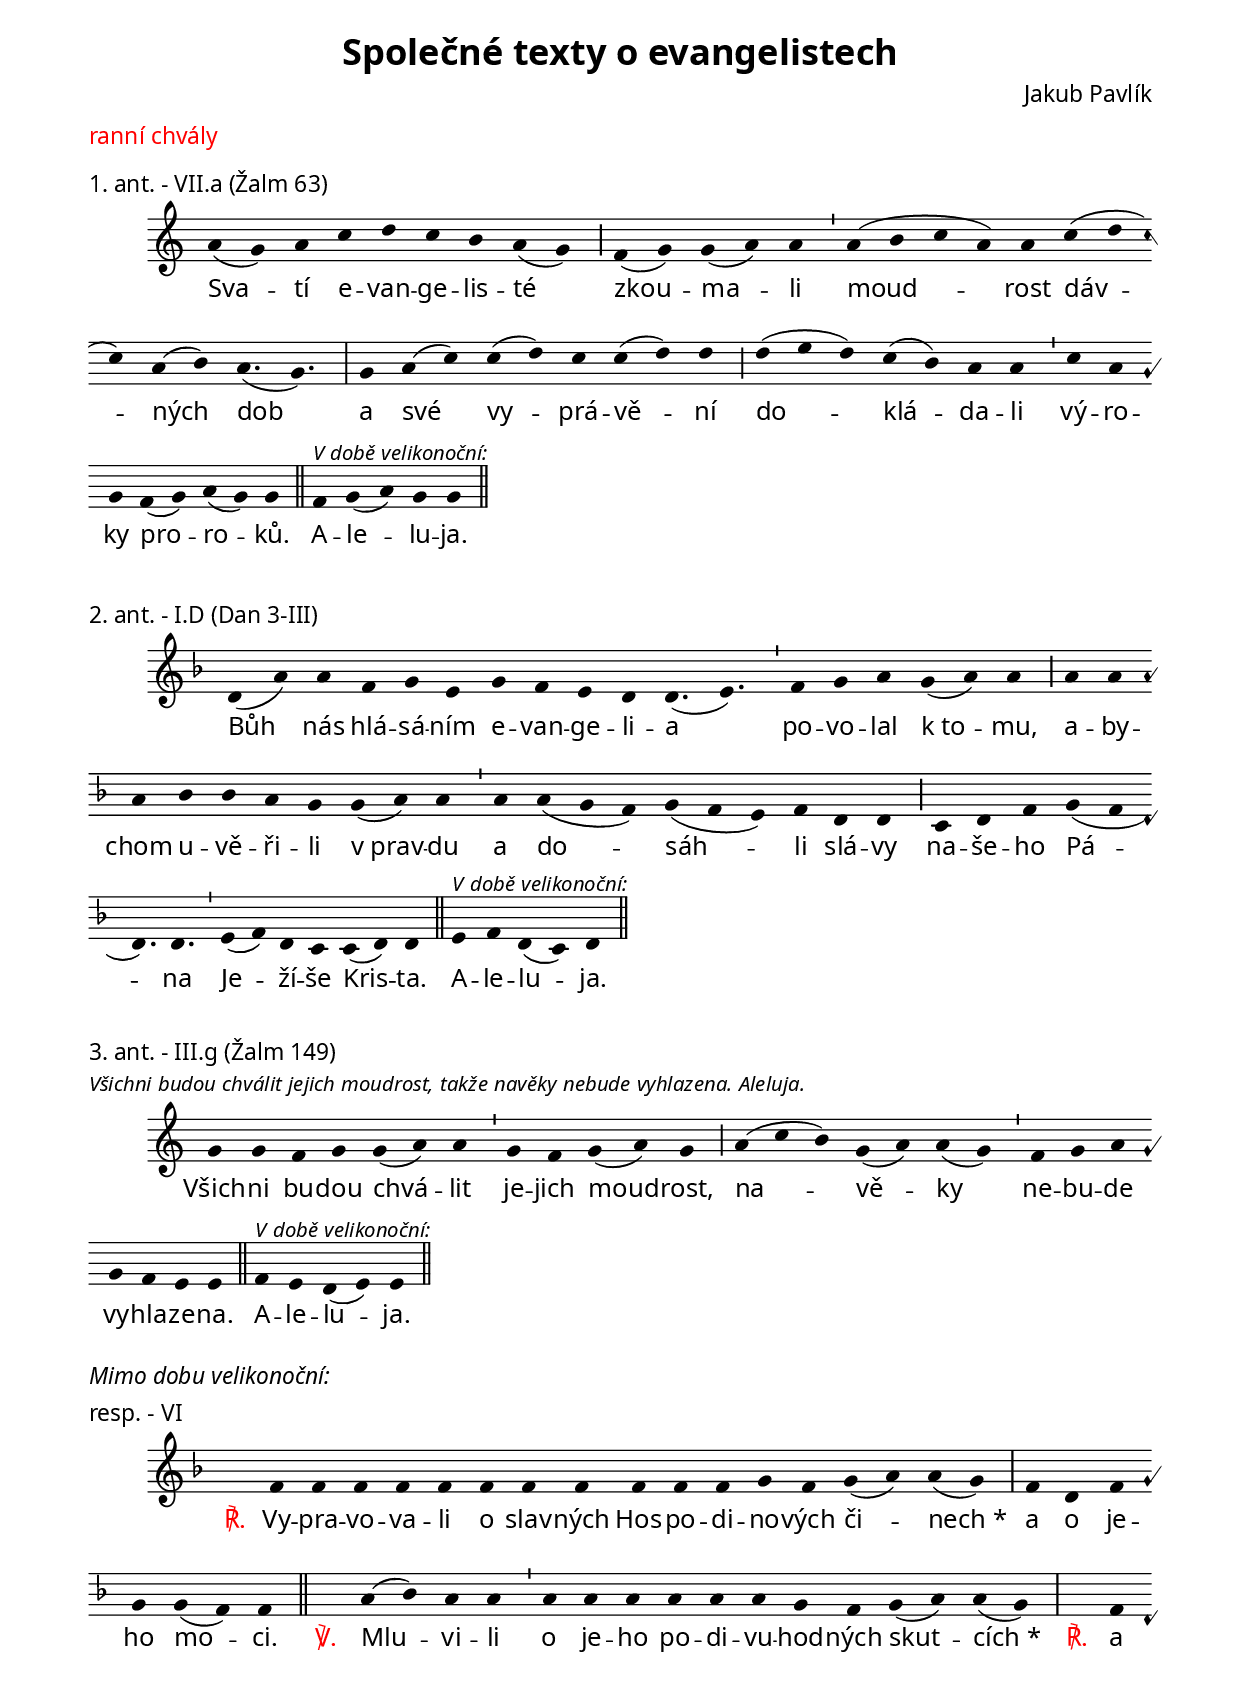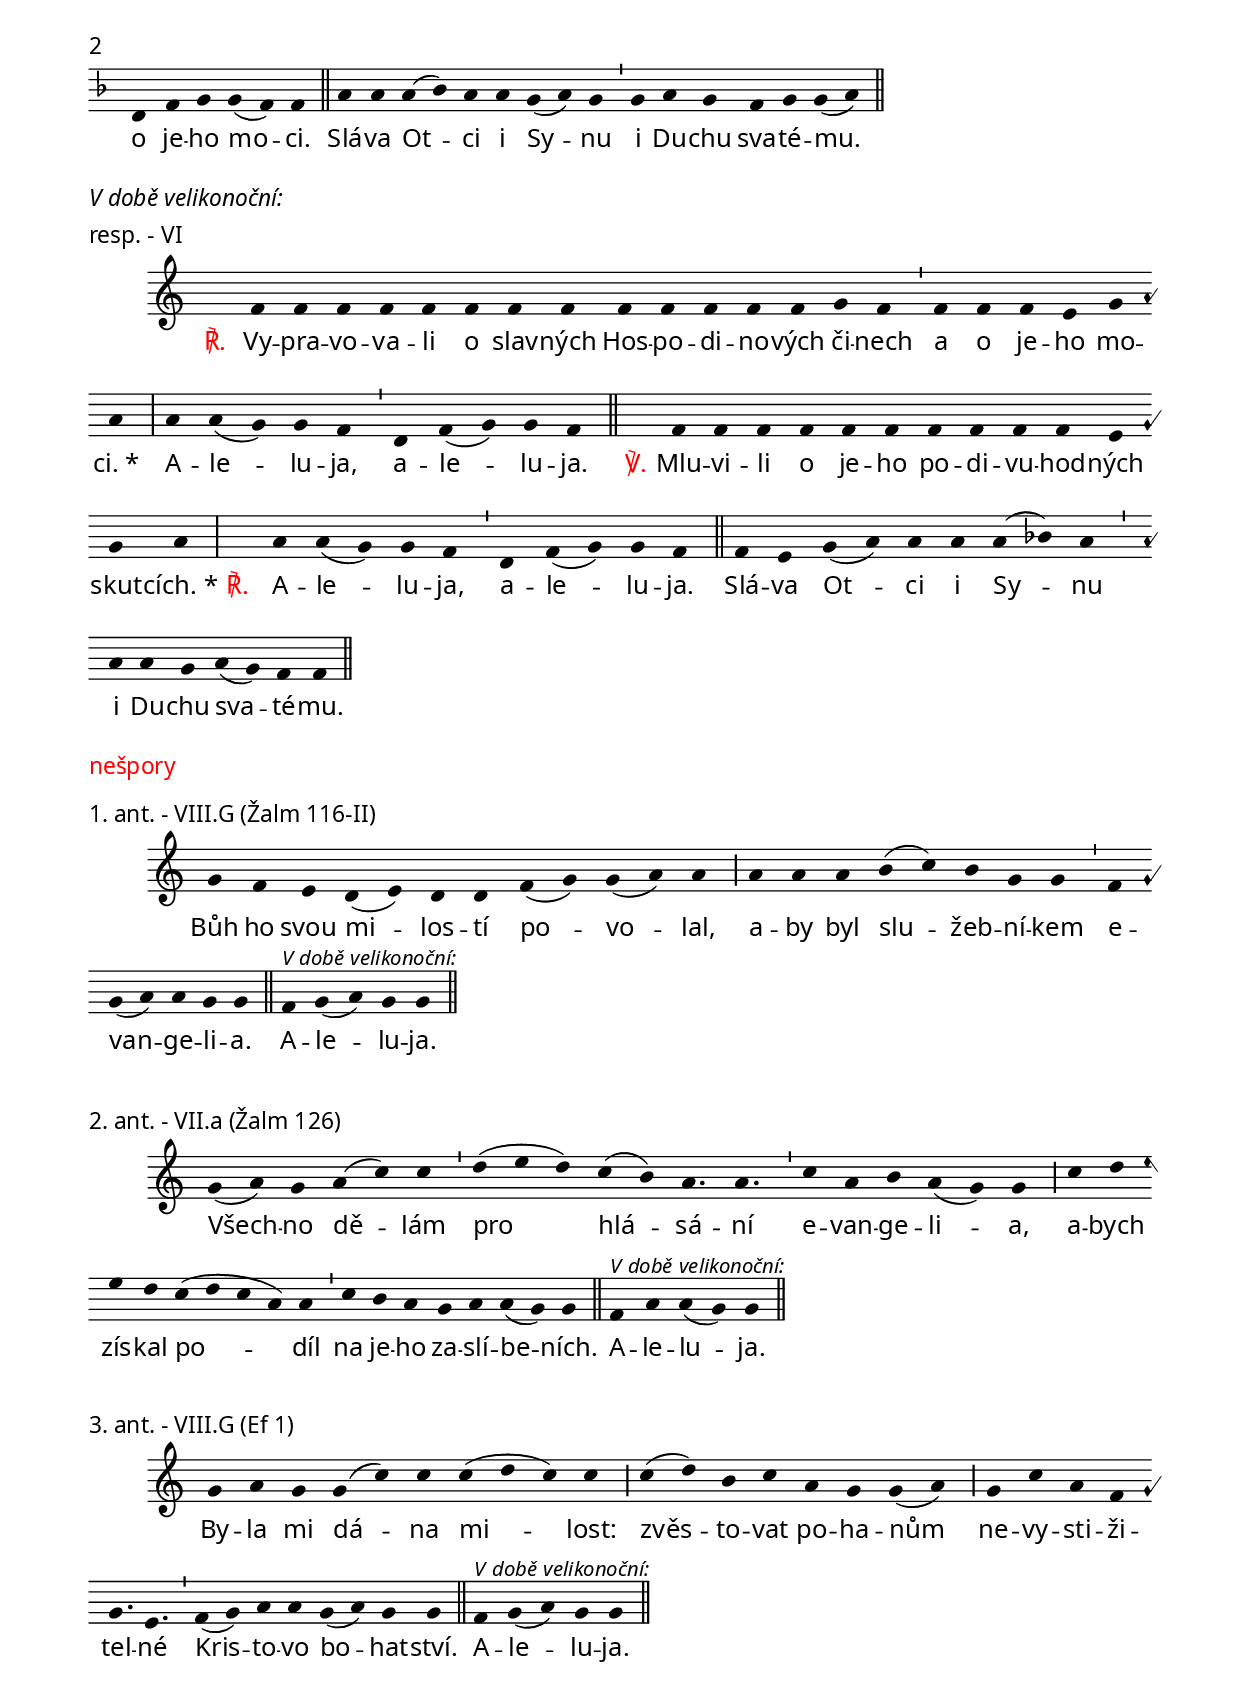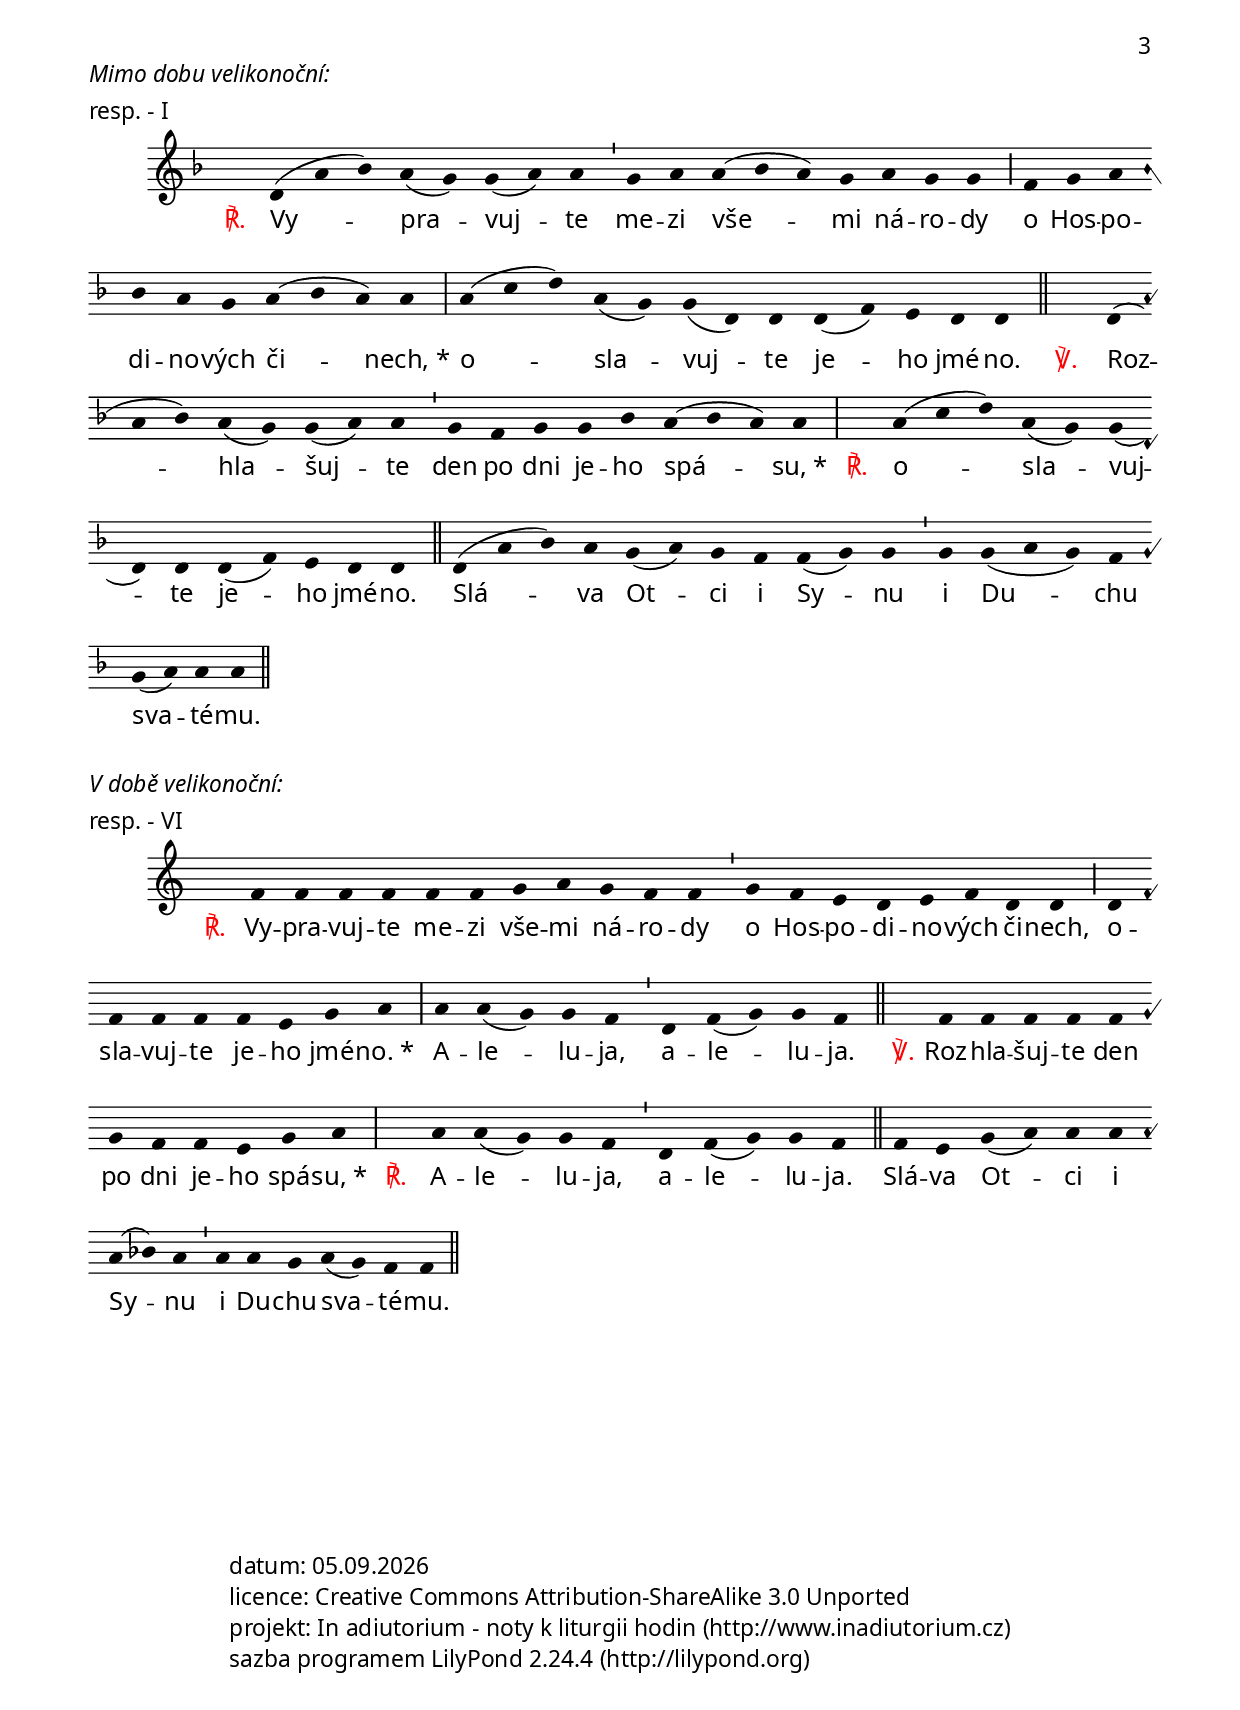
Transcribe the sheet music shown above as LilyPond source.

\version "2.15.37"

\header {
  title = "Společné texty o evangelistech"
  composer = "Jakub Pavlík"
}

\include "../spolecne.ly"
\include "../dilyresponsorii.ly"

\markup {\nadpisHodinka {"ranní chvály"}}

\score {
  \relative c'' {
    \choralniRezim
    a4( g) a c d c b a( g) \barMaior
    f4( g) g( a) a \barMin
    a( b c a) a c( d c) a( b) a4.( g) \barMax
    g4 a( c) c( d) c c( d) d \barMaior
    d( e d) c( b) a a \barMin
    c a g f( g) a( g) g \barFinalis

    f^\markup\rubrVelikAleluja g( a) g g \barFinalis
  }
  \addlyrics {
    Sva -- tí e -- van -- ge -- lis -- té
    zkou -- ma -- li
    moud -- rost dáv -- ných dob
    a své vy -- prá -- vě -- ní
    do -- klá -- da -- li
    vý -- ro -- ky pro -- ro -- ků.

    A -- le -- lu -- ja.
  }
  \header {
    quid = "1. ant."
    modus = "VII"
    differentia = "a"
    psalmus = "Žalm 63"
    id = "rch-a1"
    piece = \markup {\sestavTitulek}
  }
}

\score {
  \relative c' {
    \choralniRezim
    \key f \major
    d4( a') a f g e g f e d d4.( e) \barMin
    f4 g a g( a) a \barMaior
    a a a bes bes a g g( a) a \barMin
    a a( g f) g( f e) f d d \barMaior
    c d f g( f d4.) d \barMin e4( f) d c c( d) d \barFinalis

    e^\markup\rubrVelikAleluja f d( c) d \barFinalis
  }
  \addlyrics {
    Bůh nás hlá -- sá -- ním e -- van -- ge -- li -- a
    po -- vo -- lal k_to -- mu,
    a -- by -- chom u -- vě -- ři -- li v_prav -- du
    a do -- sáh -- li slá -- vy
    na -- še -- ho Pá -- na Je -- ží -- še Kris -- ta.

    A -- le -- lu -- ja.
  }
  \header {
    quid = "2. ant."
    modus = "I"
    differentia = "D"
    psalmus = "Dan 3-III"
    placet = "melisma na _Bůh_ není pěkné, bezprostředně následující terciový skok zpátky dolů také ne"
    id = "rch-a2"
    piece = \markup {\sestavTitulek}
  }
}

\score {
  \relative c'' {
    \choralniRezim
    g4 g f g g( a) a \barMin g f g( a) g \barMaior
    a( c b) g( a) a( g) \barMin f g a g f e e \barFinalis
    f^\markup\rubrVelikAleluja e d( e) e \barFinalis
  }
  \addlyrics {
    Všich -- ni bu -- dou chvá -- lit je -- jich moud -- rost,
    % tak -- že
    na -- vě -- ky ne -- bu -- de vy -- hla -- ze -- na.

    A -- le -- lu -- ja.
  }
  \header {
    textus_approbatus = "Všichni budou chválit jejich moudrost,
    takže navěky nebude vyhlazena. Aleluja."
    quid = "3. ant."
    modus = "III"
    differentia = "g"
    psalmus = "Žalm 149"
    id = "rch-a3"
    piece = \markup {\sestavTitulek}
  }
}

\markup\italic{Mimo dobu velikonoční:}

\score {
  \relative c' {
    \choralniRezim
    \key f \major

    % R
    \neviditelna f
    f4 f f f f f f f f f f g f g( a) a( g) \barMax
    f d f g g( f) f \barFinalis
    % V
    \neviditelna a
    a( bes) a a \barMin
    a a a a a a g f g( a) a( g) \barMax
    % R
    \neviditelna a
    f d f g g( f) f \barFinalis
    % Slava
    \respVIdoxologie \barFinalis
  }
  \addlyrics {
    \Response Vy -- pra -- vo -- va -- li o slav -- ných
    Hos -- po -- di -- no -- vých či -- nech_*
    a o je -- ho mo -- ci.
    \Verse Mlu -- vi -- li
    o je -- ho po -- di -- vu -- hod -- ných skut -- cích_*
    \Response a o je -- ho mo -- ci.
    \textRespDoxologie
  }
  \header {
    quid = "resp."
    modus = "VI"
    id = "rch-r"
    piece = \markup {\sestavTitulekResp}
  }
}

\markup\italic{V době velikonoční:}

\score {
  \relative c' {
    \choralniRezim

    % R
    \neviditelna f
    f4 f f f f f f f f f f f f g f \barMin
    f f f e g a \barMax
    \respVIalelujaResponsum \barFinalis
    % V
    \neviditelna f
    f4 f f f f f f f f f e g a \barMax
    % R
    \neviditelna a
    \respVIalelujaResponsum \barFinalis
    % Slava
    \respVIalelujaDoxologie \barFinalis
  }
  \addlyrics {
    \Response Vy -- pra -- vo -- va -- li o slav -- ných
    Hos -- po -- di -- no -- vých či -- nech
    a o je -- ho mo -- ci._* \textRespAleluja
    \Verse Mlu -- vi -- li o je -- ho po -- di -- vu -- hod -- ných
    skut -- cích._*
    \Response \textRespAleluja
    \textRespDoxologie
  }
  \header {
    quid = "resp."
    modus = "VI"
    id = "rch-r-pasch"
    piece = \markup {\sestavTitulekResp}
  }
}

\markup {\nadpisHodinka {"nešpory"}}

\score {
  \relative c'' {
    \choralniRezim
    g f e d( e) d d f( g) g( a) a \barMaior
    a a a b( c) b g g \barMin f g( a) a g g \barFinalis

    f^\markup\rubrVelikAleluja g( a) g g \barFinalis
  }
  \addlyrics {
    Bůh ho svou mi -- los -- tí po -- vo -- lal,
    a -- by byl slu -- žeb -- ní -- kem e -- van -- ge -- li -- a.

    A -- le -- lu -- ja.
  }
  \header {
    quid = "1. ant."
    modus = "VIII"
    differentia = "G"
    psalmus = "Žalm 116-II"
    fial = "commune/commune_pastyr.ly#2ne-a1"
    id = "ne-a1"
    piece = \markup {\sestavTitulek}
  }
}

\score {
  \relative c'' {
    \choralniRezim
    g4( a) g a( c) c \barMin d( e d) c( b) a4. a \barMin c4 a b a( g) g \barMaior
    c d e d c( d c a) a \barMin c b a g a a( g) g \barFinalis

    f^\markup\rubrVelikAleluja a a( g) g \barFinalis
  }
  \addlyrics {
    Všech -- no dě -- lám pro hlá -- sá -- ní e -- van -- ge -- li -- a,
    a -- bych zís -- kal po -- díl na je -- ho za -- slí -- be -- ních.

    A -- le -- lu -- ja.
  }
  \header {
    quid = "2. ant."
    modus = "VII"
    differentia = "a"
    psalmus = "Žalm 126"
    id = "ne-a2"
    piece = \markup {\sestavTitulek}
  }
}

\score {
  \relative c'' {
    \choralniRezim
    g4 a g g( c) c c( d c) c \barMaior
    c4( d) b c a g g( a) \barMaior
    g c a f g4. e \barMin f4( g) a a g( a) g g \barFinalis

    f^\markup\rubrVelikAleluja g( a) g g \barFinalis
  }
  \addlyrics {
    By -- la mi dá -- na mi -- lost:
    zvěs -- to -- vat po -- ha -- nům
    ne -- vy -- sti -- ži -- tel -- né Kris -- to -- vo bo -- hat -- ství.

    A -- le -- lu -- ja.
  }
  \header {
    quid = "3. ant."
    modus = "VIII"
    differentia = "G"
    psalmus = "Ef 1"
    id = "ne-a3"
    piece = \markup {\sestavTitulek}
  }
}

\markup\italic{Mimo dobu velikonoční:}

\score {
  \relative c' {
    \choralniRezim
    \key f \major
    % R
    \neviditelna d
    d4( a' bes) a( g) g( a) a \barMin
    g a a( bes a) g a g g \barMaior
    f g a bes a g a( bes a) a \barMax
    a( c d) a( g) g( d) d d( f) e d d \barFinalis
    % V
    \neviditelna a
    d( a' bes) a( g) g( a) a \barMin g f g g bes a( bes a) a \barMax
    % R
    \neviditelna a
    a( c d) a( g) g( d) d d( f) e d d \barFinalis
    % Slava
    d4( a' bes) a g( a) g f f( g) g \barMin g g( a g) f g( a) a a \barFinalis
  }
  \addlyrics {
    \Response Vy -- pra -- vuj -- te
    me -- zi vše -- mi ná -- ro -- dy
    o Hos -- po -- di -- no -- vých či -- nech,_*
    o -- sla -- vuj -- te je -- ho jmé -- no.
    \Verse Roz -- hla -- šuj -- te den po dni je -- ho spá -- su,_*
    \Response o -- sla -- vuj -- te je -- ho jmé -- no.
    \textRespDoxologie
  }
  \header {
    quid = "resp."
    modus = "I"
    fial = "commune/commune_apostol.ly#2ne-resp"
    id = "ne-r"
    piece = \markup {\sestavTitulekResp}
  }
}

\markup\italic{V době velikonoční:}

\score {
  \relative c' {
    \choralniRezim

    % R
    \neviditelna f
    f f f f f f g a g f f \barMin
    g f e d e f d d \barMaior
    d f f f f e g a \barMax
    \respVIalelujaResponsum \barFinalis
    % V
    \neviditelna f
    f f f f f g f f e g a \barMax
    % R
    \neviditelna a
    \respVIalelujaResponsum \barFinalis
    % Slava
    \respVIalelujaDoxologie \barFinalis
  }
  \addlyrics {
    \Response Vy -- pra -- vuj -- te me -- zi vše -- mi ná -- ro -- dy
    o Hos -- po -- di -- no -- vých či -- nech,
    o -- sla -- vuj -- te je -- ho jmé -- no._* \textRespAleluja
    \Verse Roz -- hla -- šuj -- te den po dni je -- ho spá -- su,_*
    \Response \textRespAleluja
    \textRespDoxologie
  }
  \header {
    quid = "resp."
    modus = "VI"
    fial = "commune/commune_apostol.ly#2ne-resp-velik"
    id = "ne-r-pasch"
    piece = \markup {\sestavTitulekResp}
  }
}